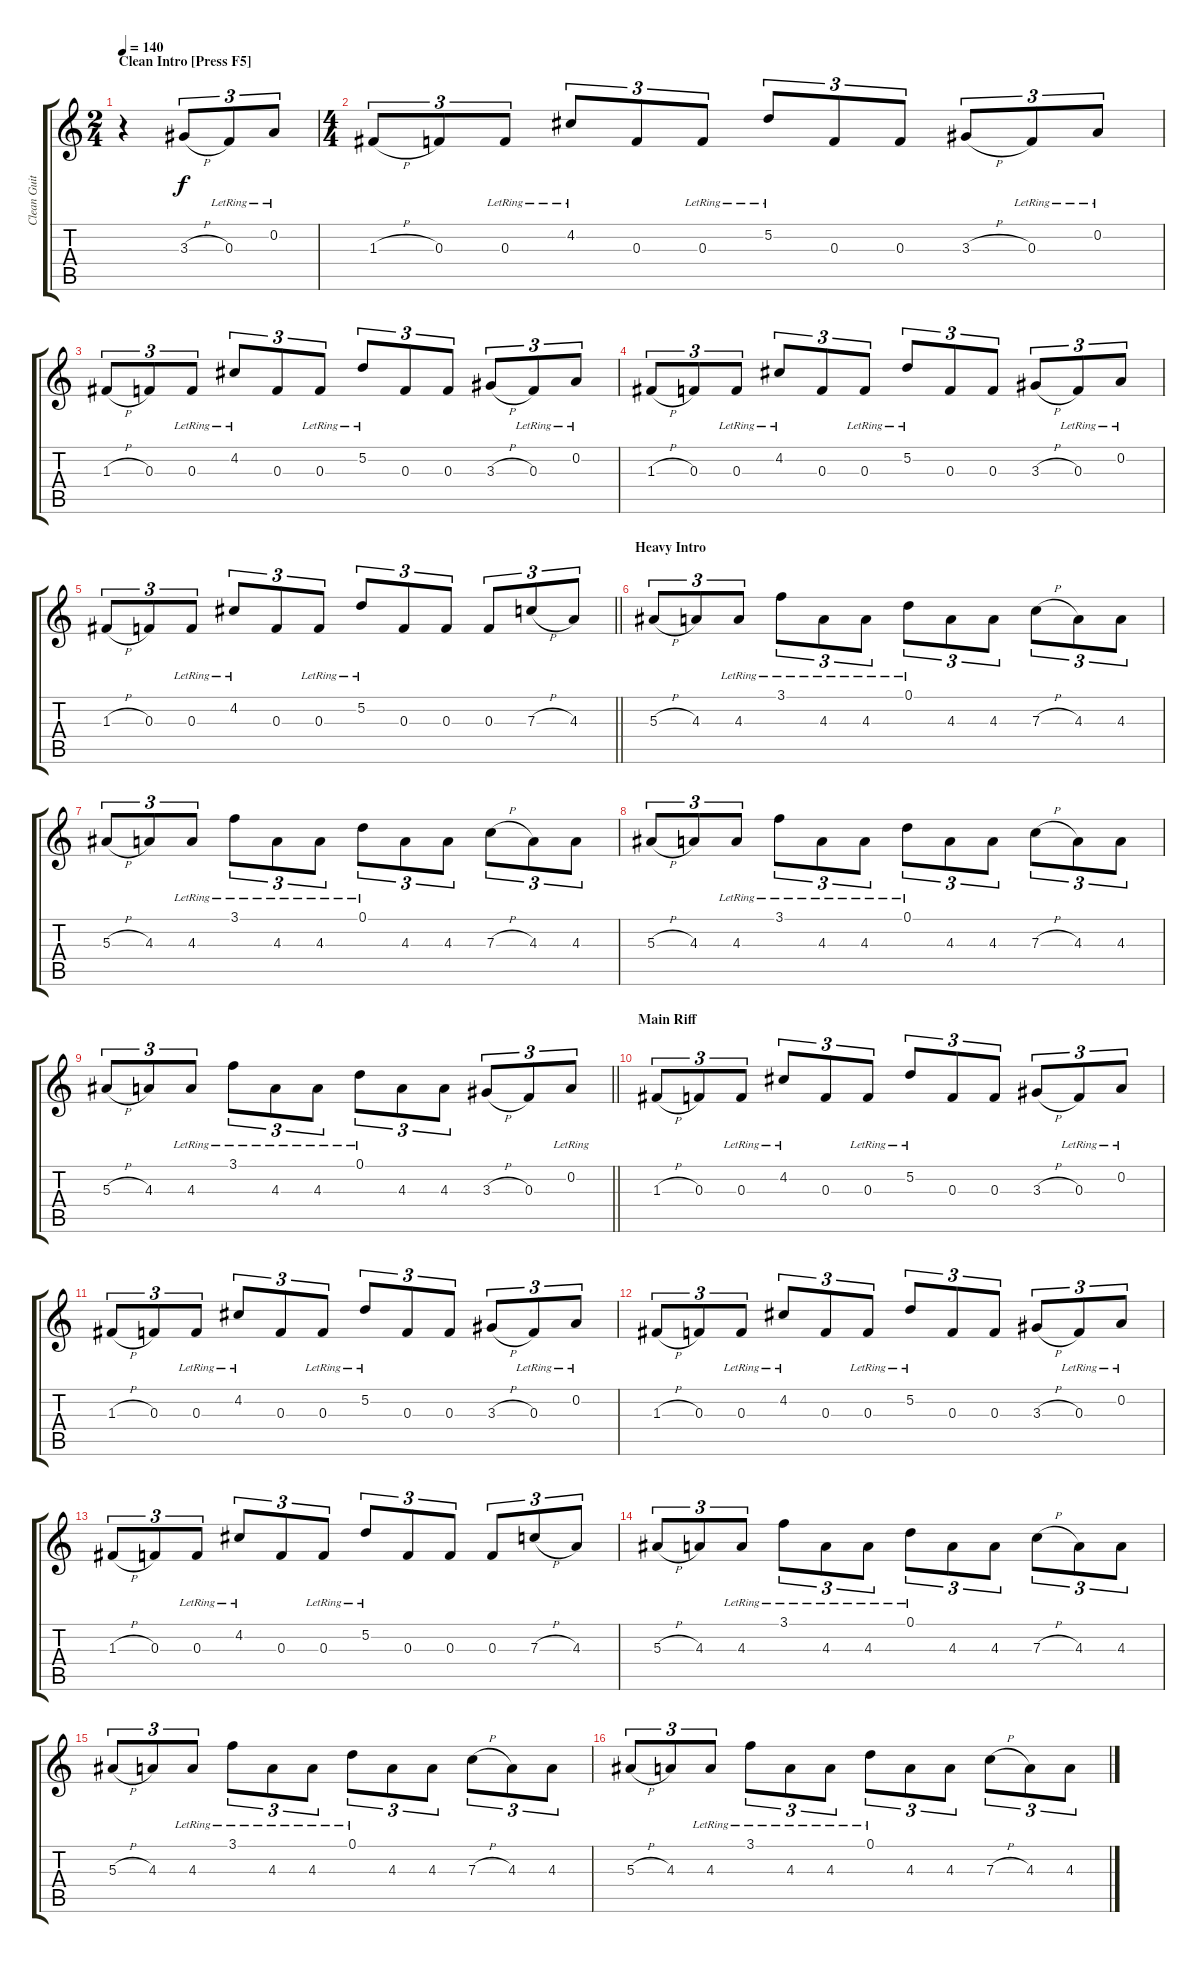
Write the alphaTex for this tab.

\track ("Clean Guitar" "Clean Guit") {instrument electricguitarjazz}
\staff {score tabs}
\tuning (D4 A3 F3 C3 G2 D2) {hide}
\ts (2 4)
\section ("" "Clean Intro [Press F5]")
\tempo 140
\clef g2
\ks c
r.4{dy f instrument electricguitarjazz} 3.3{h}.8{tu (3 2)} 0.3{lr}.8{tu (3 2)} 0.2{lr}.8{tu (3 2)} |
\ts (4 4)
1.3{h}.8{tu (3 2)} 0.3.8{tu (3 2)} 0.3{lr}.8{tu (3 2)} 4.2{lr}.8{tu (3 2)} 0.3.8{tu (3 2)} 0.3{lr}.8{tu (3 2)} 5.2{lr}.8{tu (3 2)} 0.3.8{tu (3 2)} 0.3.8{tu (3 2)} 3.3{h}.8{tu (3 2)} 0.3{lr}.8{tu (3 2)} 0.2{lr}.8{tu (3 2)} |
1.3{h}.8{tu (3 2)} 0.3.8{tu (3 2)} 0.3{lr}.8{tu (3 2)} 4.2{lr}.8{tu (3 2)} 0.3.8{tu (3 2)} 0.3{lr}.8{tu (3 2)} 5.2{lr}.8{tu (3 2)} 0.3.8{tu (3 2)} 0.3.8{tu (3 2)} 3.3{h}.8{tu (3 2)} 0.3{lr}.8{tu (3 2)} 0.2{lr}.8{tu (3 2)} |
1.3{h}.8{tu (3 2)} 0.3.8{tu (3 2)} 0.3{lr}.8{tu (3 2)} 4.2{lr}.8{tu (3 2)} 0.3.8{tu (3 2)} 0.3{lr}.8{tu (3 2)} 5.2{lr}.8{tu (3 2)} 0.3.8{tu (3 2)} 0.3.8{tu (3 2)} 3.3{h}.8{tu (3 2)} 0.3{lr}.8{tu (3 2)} 0.2{lr}.8{tu (3 2)} |
\barLineRight lightlight
1.3{h}.8{tu (3 2)} 0.3.8{tu (3 2)} 0.3{lr}.8{tu (3 2)} 4.2{lr}.8{tu (3 2)} 0.3.8{tu (3 2)} 0.3{lr}.8{tu (3 2)} 5.2{lr}.8{tu (3 2)} 0.3.8{tu (3 2)} 0.3.8{tu (3 2)} 0.3.8{tu (3 2)} 7.3{h}.8{tu (3 2)} 4.3.8{tu (3 2)} |
\section ("" "Heavy Intro")
5.3{h}.8{tu (3 2)} 4.3.8{tu (3 2)} 4.3{lr}.8{tu (3 2)} 3.1{lr}.8{tu (3 2)} 4.3{lr}.8{tu (3 2)} 4.3{lr}.8{tu (3 2)} 0.1{lr}.8{tu (3 2)} 4.3.8{tu (3 2)} 4.3.8{tu (3 2)} 7.3{h}.8{tu (3 2)} 4.3.8{tu (3 2)} 4.3.8{tu (3 2)} |
5.3{h}.8{tu (3 2)} 4.3.8{tu (3 2)} 4.3{lr}.8{tu (3 2)} 3.1{lr}.8{tu (3 2)} 4.3{lr}.8{tu (3 2)} 4.3{lr}.8{tu (3 2)} 0.1{lr}.8{tu (3 2)} 4.3.8{tu (3 2)} 4.3.8{tu (3 2)} 7.3{h}.8{tu (3 2)} 4.3.8{tu (3 2)} 4.3.8{tu (3 2)} |
5.3{h}.8{tu (3 2)} 4.3.8{tu (3 2)} 4.3{lr}.8{tu (3 2)} 3.1{lr}.8{tu (3 2)} 4.3{lr}.8{tu (3 2)} 4.3{lr}.8{tu (3 2)} 0.1{lr}.8{tu (3 2)} 4.3.8{tu (3 2)} 4.3.8{tu (3 2)} 7.3{h}.8{tu (3 2)} 4.3.8{tu (3 2)} 4.3.8{tu (3 2)} |
\barLineRight lightlight
5.3{h}.8{tu (3 2)} 4.3.8{tu (3 2)} 4.3{lr}.8{tu (3 2)} 3.1{lr}.8{tu (3 2)} 4.3{lr}.8{tu (3 2)} 4.3{lr}.8{tu (3 2)} 0.1{lr}.8{tu (3 2)} 4.3.8{tu (3 2)} 4.3.8{tu (3 2)} 3.3{h}.8{tu (3 2)} 0.3.8{tu (3 2)} 0.2{lr}.8{tu (3 2)} |
\section ("" "Main Riff")
1.3{h}.8{tu (3 2)} 0.3.8{tu (3 2)} 0.3{lr}.8{tu (3 2)} 4.2{lr}.8{tu (3 2)} 0.3.8{tu (3 2)} 0.3{lr}.8{tu (3 2)} 5.2{lr}.8{tu (3 2)} 0.3.8{tu (3 2)} 0.3.8{tu (3 2)} 3.3{h}.8{tu (3 2)} 0.3{lr}.8{tu (3 2)} 0.2{lr}.8{tu (3 2)} |
1.3{h}.8{tu (3 2)} 0.3.8{tu (3 2)} 0.3{lr}.8{tu (3 2)} 4.2{lr}.8{tu (3 2)} 0.3.8{tu (3 2)} 0.3{lr}.8{tu (3 2)} 5.2{lr}.8{tu (3 2)} 0.3.8{tu (3 2)} 0.3.8{tu (3 2)} 3.3{h}.8{tu (3 2)} 0.3{lr}.8{tu (3 2)} 0.2{lr}.8{tu (3 2)} |
1.3{h}.8{tu (3 2)} 0.3.8{tu (3 2)} 0.3{lr}.8{tu (3 2)} 4.2{lr}.8{tu (3 2)} 0.3.8{tu (3 2)} 0.3{lr}.8{tu (3 2)} 5.2{lr}.8{tu (3 2)} 0.3.8{tu (3 2)} 0.3.8{tu (3 2)} 3.3{h}.8{tu (3 2)} 0.3{lr}.8{tu (3 2)} 0.2{lr}.8{tu (3 2)} |
1.3{h}.8{tu (3 2)} 0.3.8{tu (3 2)} 0.3{lr}.8{tu (3 2)} 4.2{lr}.8{tu (3 2)} 0.3.8{tu (3 2)} 0.3{lr}.8{tu (3 2)} 5.2{lr}.8{tu (3 2)} 0.3.8{tu (3 2)} 0.3.8{tu (3 2)} 0.3.8{tu (3 2)} 7.3{h}.8{tu (3 2)} 4.3.8{tu (3 2)} |
5.3{h}.8{tu (3 2)} 4.3.8{tu (3 2)} 4.3{lr}.8{tu (3 2)} 3.1{lr}.8{tu (3 2)} 4.3{lr}.8{tu (3 2)} 4.3{lr}.8{tu (3 2)} 0.1{lr}.8{tu (3 2)} 4.3.8{tu (3 2)} 4.3.8{tu (3 2)} 7.3{h}.8{tu (3 2)} 4.3.8{tu (3 2)} 4.3.8{tu (3 2)} |
5.3{h}.8{tu (3 2)} 4.3.8{tu (3 2)} 4.3{lr}.8{tu (3 2)} 3.1{lr}.8{tu (3 2)} 4.3{lr}.8{tu (3 2)} 4.3{lr}.8{tu (3 2)} 0.1{lr}.8{tu (3 2)} 4.3.8{tu (3 2)} 4.3.8{tu (3 2)} 7.3{h}.8{tu (3 2)} 4.3.8{tu (3 2)} 4.3.8{tu (3 2)} |
5.3{h}.8{tu (3 2)} 4.3.8{tu (3 2)} 4.3{lr}.8{tu (3 2)} 3.1{lr}.8{tu (3 2)} 4.3{lr}.8{tu (3 2)} 4.3{lr}.8{tu (3 2)} 0.1{lr}.8{tu (3 2)} 4.3.8{tu (3 2)} 4.3.8{tu (3 2)} 7.3{h}.8{tu (3 2)} 4.3.8{tu (3 2)} 4.3.8{tu (3 2)}
